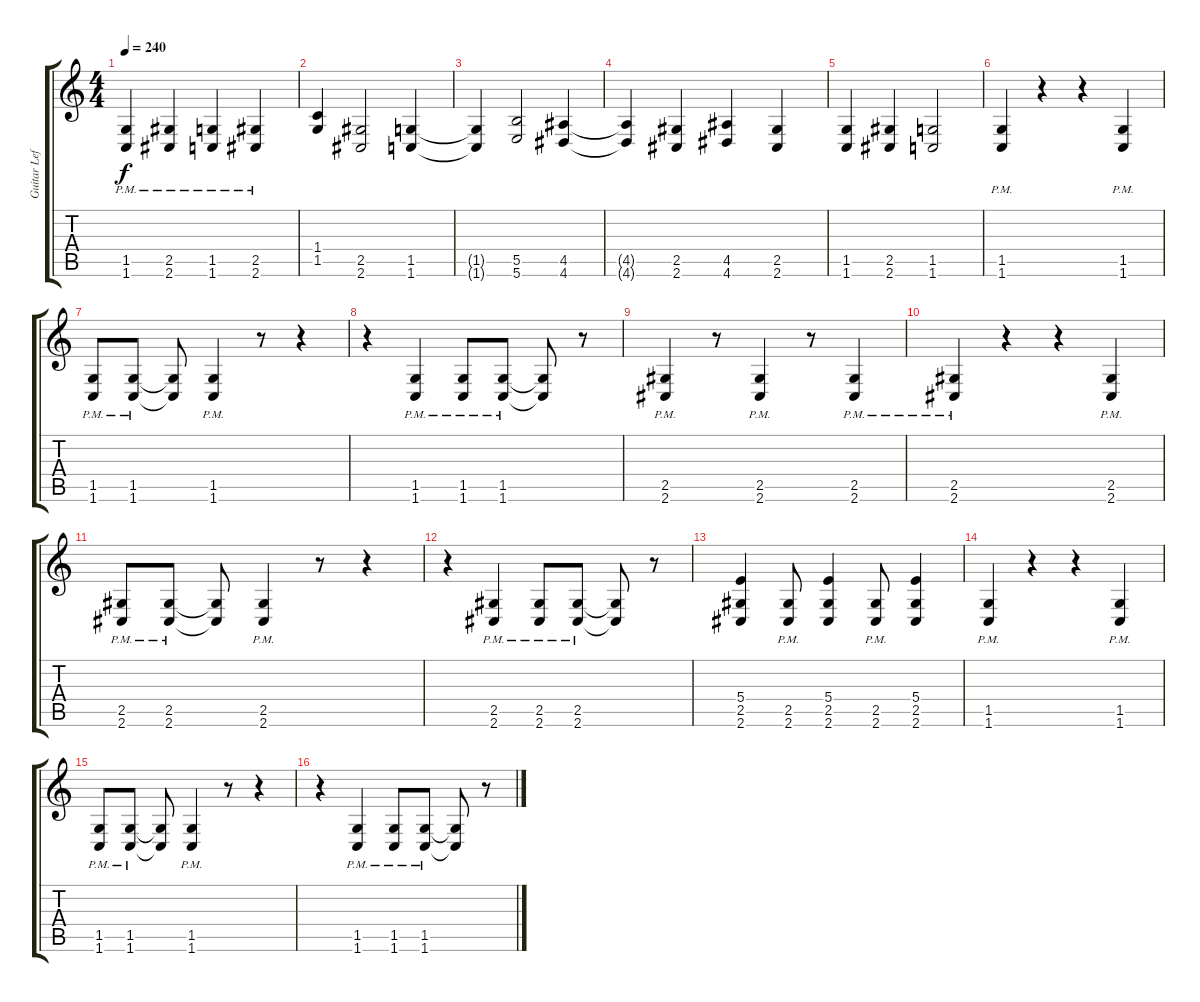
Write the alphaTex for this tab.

\track ("Guitar Left" "Guitar Lef") {instrument distortionguitar}
\staff {score tabs}
\tuning (Db4 Ab3 E3 B2 Gb2 B1) {hide}
\ts (4 4)
\tempo 240
\clef g2
\ks c
(1.5{pm} 1.6{pm}).4{dy f} (2.5{pm} 2.6{pm}).4 (1.5{pm} 1.6{pm}).4 (2.5{pm} 2.6{pm}).4 |
(1.4 1.5).4 (2.5 2.6).2 (1.5 1.6).4 |
(1.5{t} 1.6{t}).4 (5.5 5.6).2 (4.5 4.6).4 |
(4.5{t} 4.6{t}).4 (2.5 2.6).4 (4.5 4.6).4 (2.5 2.6).4 |
(1.5 1.6).4 (2.5 2.6).4 (1.5 1.6).2 |
(1.5{pm} 1.6{pm}).4 r.4 r.4 (1.5{pm} 1.6{pm}).4 |
(1.5{pm} 1.6{pm}).8 (1.5{pm} 1.6{pm}).8 (1.5{t} 1.6{t}).8 (1.5{pm} 1.6{pm}).4 r.8 r.4 |
r.4 (1.5{pm} 1.6{pm}).4 (1.5{pm} 1.6{pm}).8 (1.5{pm} 1.6{pm}).8 (1.5{t} 1.6{t}).8 r.8 |
(2.5{pm} 2.6{pm}).4 r.8 (2.5{pm} 2.6{pm}).4 r.8 (2.5{pm} 2.6{pm}).4 |
(2.5{pm} 2.6{pm}).4 r.4 r.4 (2.5{pm} 2.6{pm}).4 |
(2.5{pm} 2.6{pm}).8 (2.5{pm} 2.6{pm}).8 (2.5{t} 2.6{t}).8 (2.5{pm} 2.6{pm}).4 r.8 r.4 |
r.4 (2.5{pm} 2.6{pm}).4 (2.5{pm} 2.6{pm}).8 (2.5{pm} 2.6{pm}).8 (2.5{t} 2.6{t}).8 r.8 |
(5.4 2.5 2.6).4 (2.5{pm} 2.6{pm}).8 (5.4 2.5 2.6).4 (2.5{pm} 2.6{pm}).8 (5.4 2.5 2.6).4 |
(1.5{pm} 1.6{pm}).4 r.4 r.4 (1.5{pm} 1.6{pm}).4 |
(1.5{pm} 1.6{pm}).8 (1.5{pm} 1.6{pm}).8 (1.5{t} 1.6{t}).8 (1.5{pm} 1.6{pm}).4 r.8 r.4 |
r.4 (1.5{pm} 1.6{pm}).4 (1.5{pm} 1.6{pm}).8 (1.5{pm} 1.6{pm}).8 (1.5{t} 1.6{t}).8 r.8
